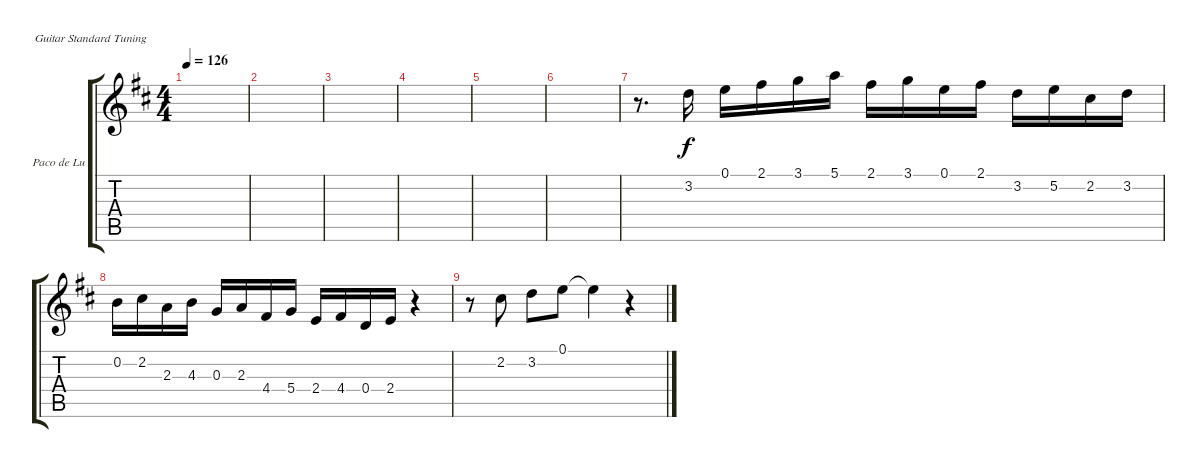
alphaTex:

\bracketExtendMode groupsimilarinstruments
\firstSystemTrackNameOrientation horizontal
\otherSystemsTrackNameOrientation horizontal
\track ("Paco de Lucía" "Paco de Lu") {instrument acousticguitarnylon}
\staff {score tabs}
\tuning (E4 B3 G3 D3 A2 E2)
\ts (4 4)
\tempo 126
\clef g2
\ks d
|
|
|
|
|
|
r.8{d} 3.2.16 0.1.16 2.1.16 3.1.16 5.1.16 2.1.16 3.1.16 0.1.16 2.1.16 3.2.16 5.2.16 2.2.16 3.2.16 |
0.2.16 2.2.16 2.3.16 4.3.16 0.3.16 2.3.16 4.4.16 5.4.16 2.4.16 4.4.16 0.4.16 2.4.16 r.4 |
r.8 2.2.8 3.2.8 0.1.8 0.1{t}.4 r.4
